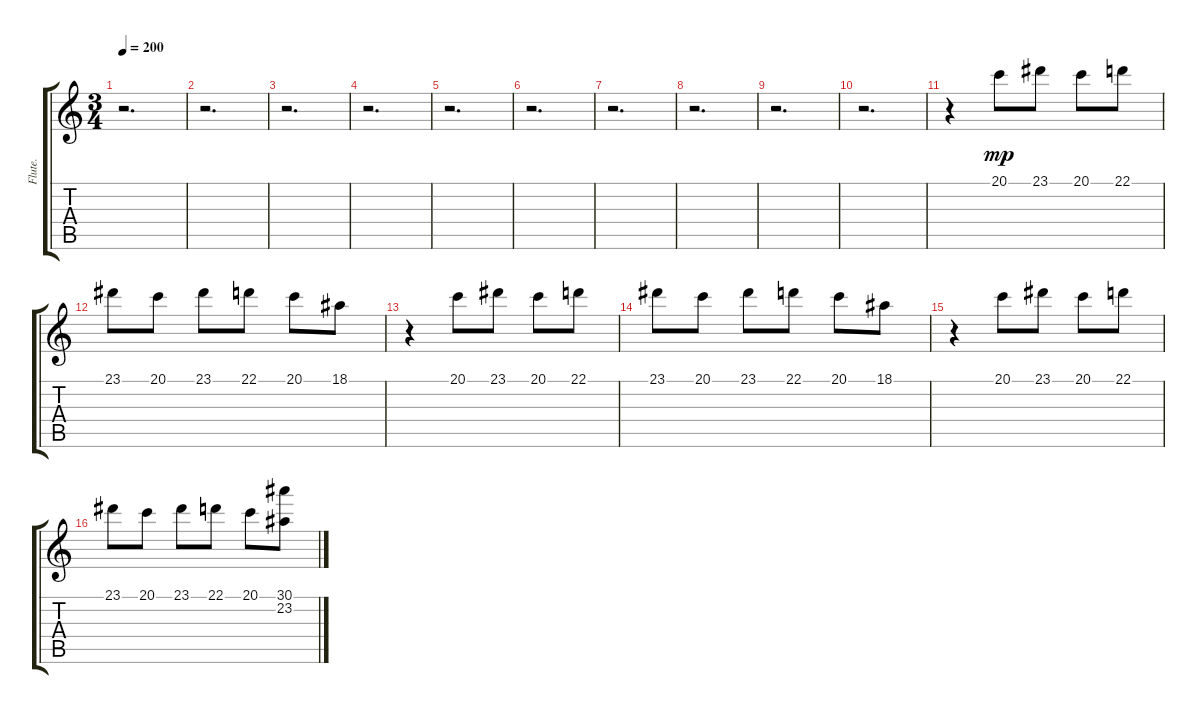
\track ("Flute." "Flute.") {instrument flute}
\staff {score tabs}
\tuning (E4 B3 G3 D3 A2 E2) {hide}
\ts (3 4)
\tempo 200
\clef g2
\ks c
r.2{d dy f} |
r.2{d} |
r.2{d} |
r.2{d} |
r.2{d} |
r.2{d} |
r.2{d} |
r.2{d} |
r.2{d} |
r.2{d} |
r.4 20.1.8{dy mp} 23.1.8 20.1.8 22.1.8 |
23.1.8 20.1.8 23.1.8 22.1.8 20.1.8 18.1.8 |
r.4 20.1.8 23.1.8 20.1.8 22.1.8 |
23.1.8 20.1.8 23.1.8 22.1.8 20.1.8 18.1.8 |
r.4 20.1.8 23.1.8 20.1.8 22.1.8 |
23.1.8 20.1.8 23.1.8 22.1.8 20.1.8 (30.1 23.2).8
